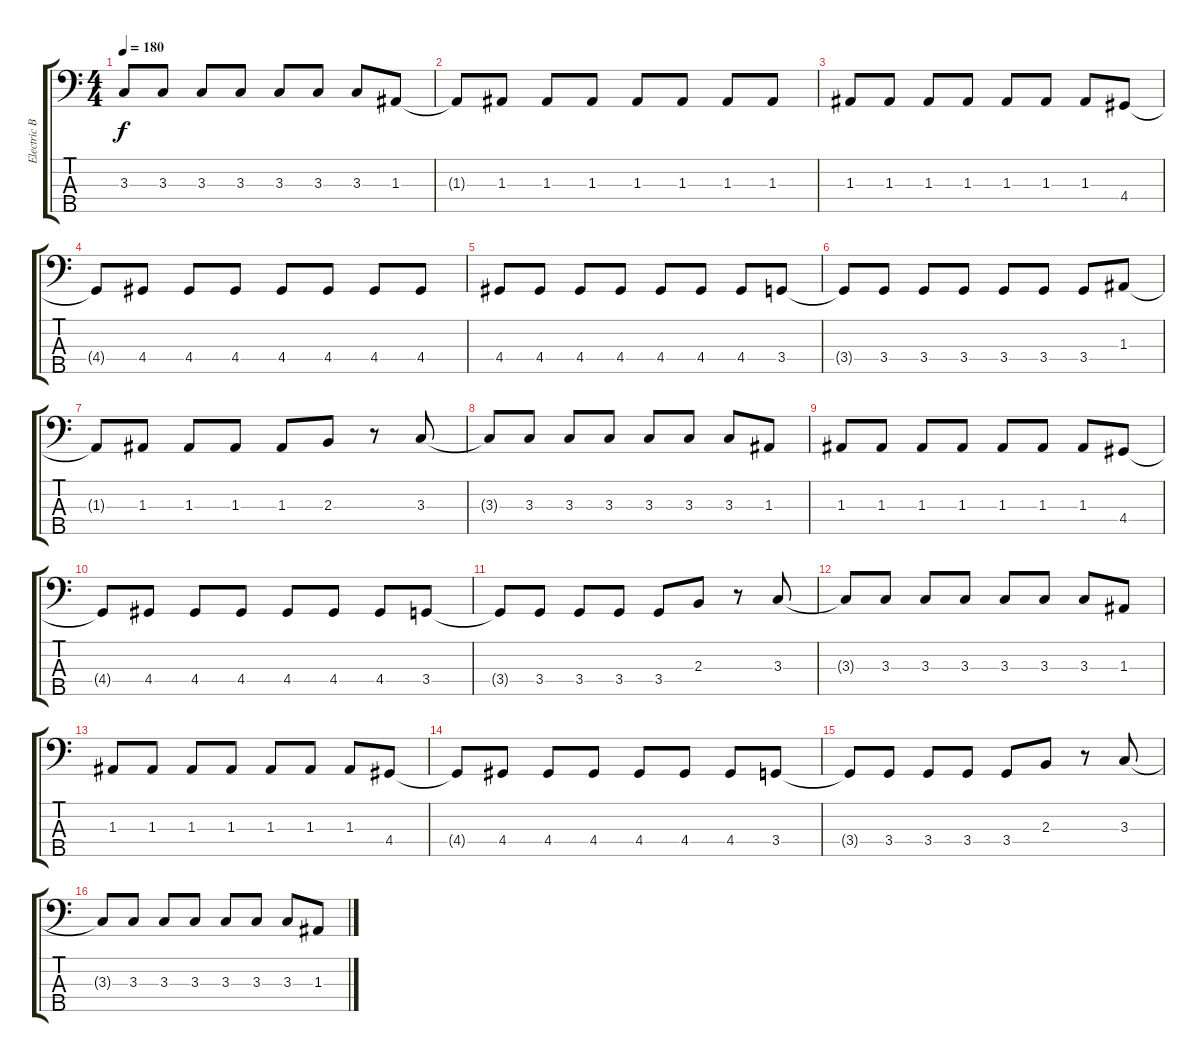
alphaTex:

\track ("Electric Bass (Ellefson)" "Electric B") {instrument electricbassfinger}
\staff {score tabs}
\tuning (G2 D2 A1 E1 B0) {hide}
\ts (4 4)
\tempo 180
\clef f4
\ks c
3.3.8{dy f} 3.3.8 3.3.8 3.3.8 3.3.8 3.3.8 3.3.8 1.3.8 |
1.3{t}.8 1.3.8 1.3.8 1.3.8 1.3.8 1.3.8 1.3.8 1.3.8 |
1.3.8 1.3.8 1.3.8 1.3.8 1.3.8 1.3.8 1.3.8 4.4.8 |
4.4{t}.8 4.4.8 4.4.8 4.4.8 4.4.8 4.4.8 4.4.8 4.4.8 |
4.4.8 4.4.8 4.4.8 4.4.8 4.4.8 4.4.8 4.4.8 3.4.8 |
3.4{t}.8 3.4.8 3.4.8 3.4.8 3.4.8 3.4.8 3.4.8 1.3.8 |
1.3{t}.8 1.3.8 1.3.8 1.3.8 1.3.8 2.3.8 r.8 3.3.8 |
3.3{t}.8 3.3.8 3.3.8 3.3.8 3.3.8 3.3.8 3.3.8 1.3.8 |
1.3.8 1.3.8 1.3.8 1.3.8 1.3.8 1.3.8 1.3.8 4.4.8 |
4.4{t}.8 4.4.8 4.4.8 4.4.8 4.4.8 4.4.8 4.4.8 3.4.8 |
3.4{t}.8 3.4.8 3.4.8 3.4.8 3.4.8 2.3.8 r.8 3.3.8 |
3.3{t}.8 3.3.8 3.3.8 3.3.8 3.3.8 3.3.8 3.3.8 1.3.8 |
1.3.8 1.3.8 1.3.8 1.3.8 1.3.8 1.3.8 1.3.8 4.4.8 |
4.4{t}.8 4.4.8 4.4.8 4.4.8 4.4.8 4.4.8 4.4.8 3.4.8 |
3.4{t}.8 3.4.8 3.4.8 3.4.8 3.4.8 2.3.8 r.8 3.3.8 |
3.3{t}.8 3.3.8 3.3.8 3.3.8 3.3.8 3.3.8 3.3.8 1.3.8
